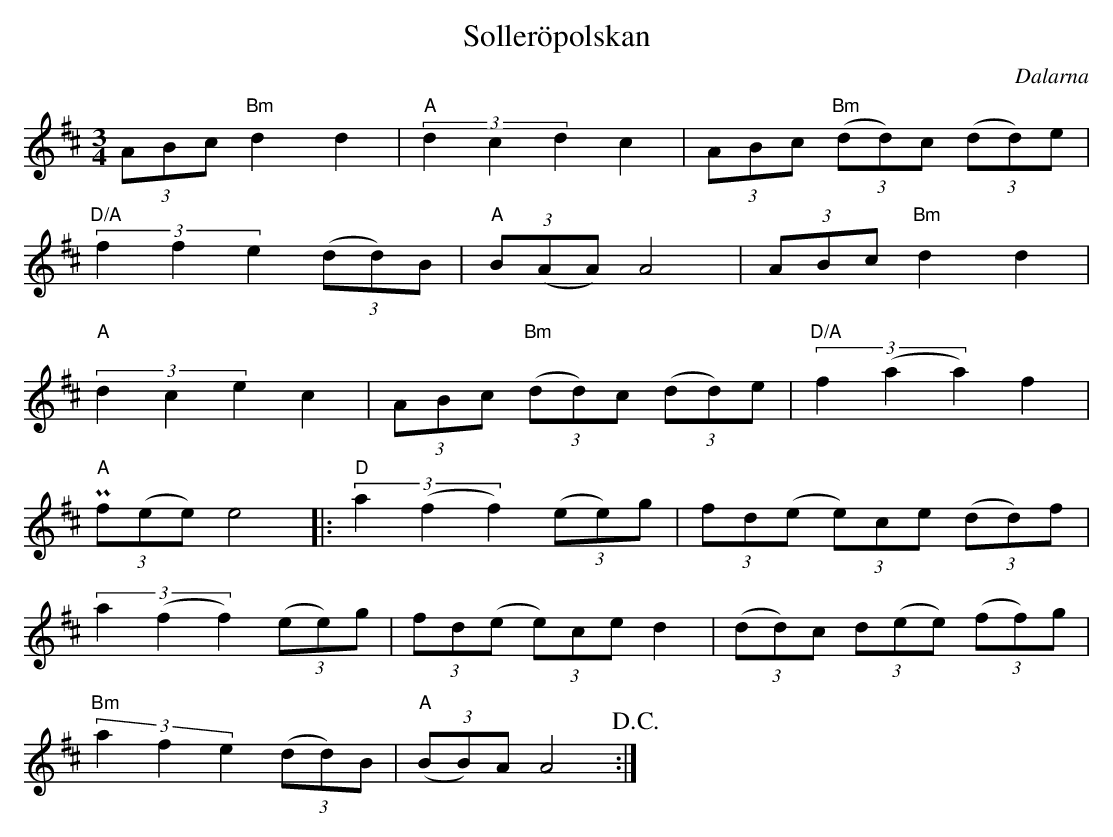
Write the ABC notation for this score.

X:1
T:Solleröpolskan
O:Dalarna
M:3/4
L:1/8
K:D
(3 ABc "Bm"d2 d2 | "A" (3 d2 c2 d2 c2 |  (3 ABc "Bm" (3 (dd)c (3 (dd)e |
"D/A" (3 f2 f2 e2 (3 (dd)B | "A" (3 B(AA) A4 | (3 ABc "Bm" d2 d2 |
"A" (3 d2 c2 e2 c2 | (3 ABc "Bm" (3 (dd)c (3(dd)e | "D/A" (3 f2 (a2 a2) f2 |
"A" (3 !uppermordent!f(ee) e4 |: "D" (3a2 (f2 f2) (3 (ee)g | (3 fd(e (3 e)ce (3 (dd)f |
(3a2 (f2 f2) (3 (ee)g | (3 fd(e (3 e)ce d2 | (3 (dd)c (3 d(ee) (3 (ff)g |
"Bm" (3 a2 f2 e2 (3 (dd)B | "A" (3 (BB)A A4 !D.C.!:|
